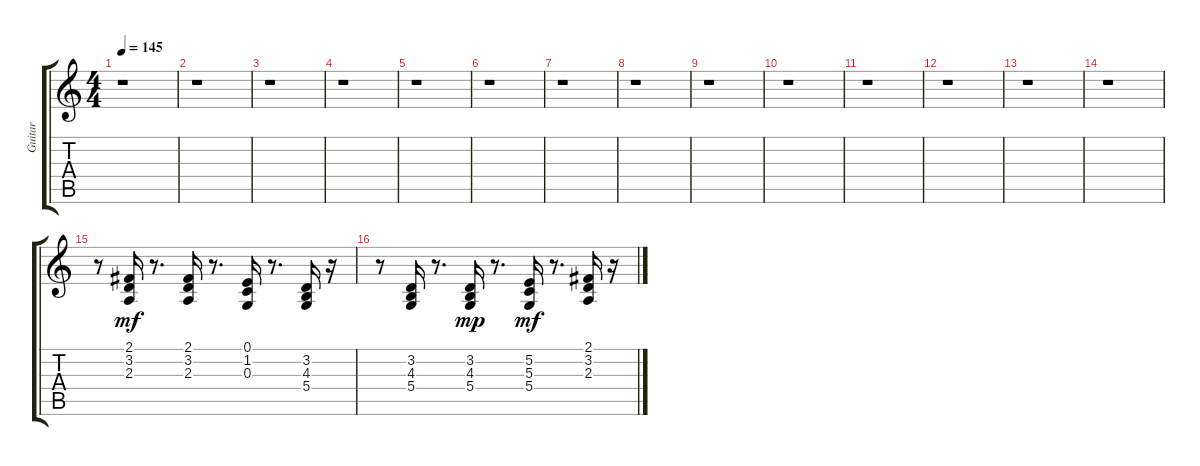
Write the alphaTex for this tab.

\track ("Guitar" "Guitar") {instrument clavinet}
\staff {score tabs}
\tuning (E4 B3 G3 D3 A2 E2) {hide}
\ts (4 4)
\tempo 145
\clef g2
\ks c
r.1{dy mf} |
r.1 |
r.1 |
r.1 |
r.1 |
r.1 |
r.1 |
r.1 |
r.1 |
r.1 |
r.1 |
r.1 |
r.1 |
r.1 |
r.8 (2.1 3.2 2.3).16 r.8{d} (2.1 3.2 2.3).16 r.8{d} (0.1 1.2 0.3).16 r.8{d} (3.2 4.3 5.4).16 r.16 |
r.8 (3.2 4.3 5.4).16 r.8{d} (3.2 4.3 5.4).16{dy mp} r.8{d} (5.2 5.3 5.4).16{dy mf} r.8{d} (2.1 3.2 2.3).16 r.16
